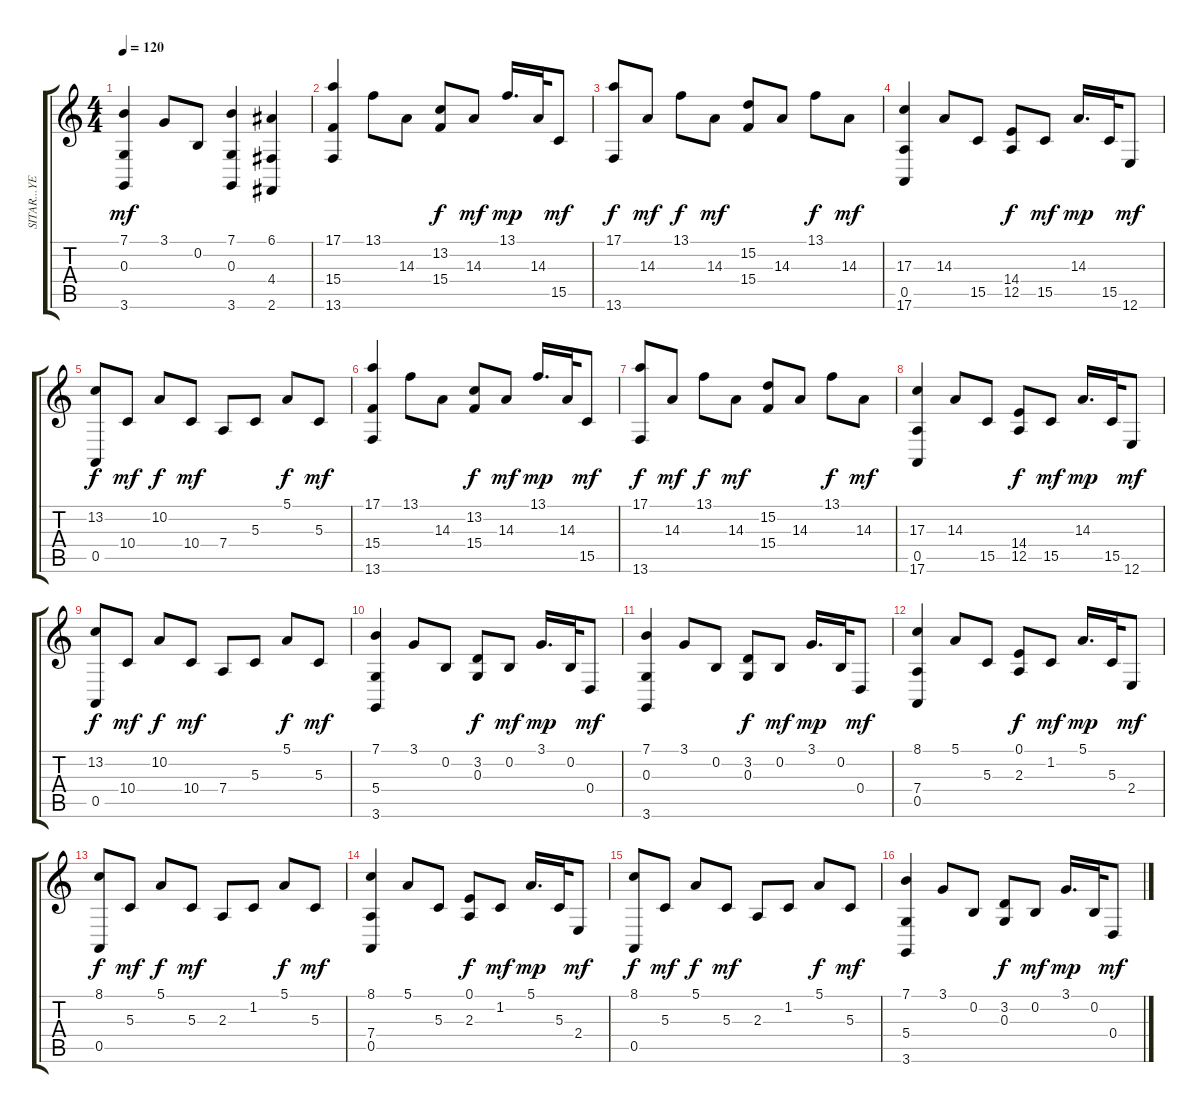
\track ("SITAR...YES SITAR>>" "SITAR...YE") {instrument sitar}
\staff {score tabs}
\tuning (E4 B3 G3 D3 A2 E2) {hide}
\ts (4 4)
\tempo 120
\clef g2
\ks c
(7.1 0.3 3.6).4{dy mf} 3.1.8 0.2.8 (7.1 0.3 3.6).4 (6.1 4.4 2.6).4 |
(17.1 15.4 13.6).4 13.1.8 14.3.8 (13.2 15.4).8{dy f} 14.3.8{dy mf} 13.1.16{d dy mp} 14.3.32 15.5.8{dy mf} |
(17.1 13.6).8{dy f} 14.3.8{dy mf} 13.1.8{dy f} 14.3.8{dy mf} (15.2 15.4).8 14.3.8 13.1.8{dy f} 14.3.8{dy mf} |
(17.3 0.5 17.6).4 14.3.8 15.5.8 (14.4 12.5).8{dy f} 15.5.8{dy mf} 14.3.16{d dy mp} 15.5.32 12.6.8{dy mf} |
(13.2 0.5).8{dy f} 10.4.8{dy mf} 10.2.8{dy f} 10.4.8{dy mf} 7.4.8 5.3.8 5.1.8{dy f} 5.3.8{dy mf} |
(17.1 15.4 13.6).4 13.1.8 14.3.8 (13.2 15.4).8{dy f} 14.3.8{dy mf} 13.1.16{d dy mp} 14.3.32 15.5.8{dy mf} |
(17.1 13.6).8{dy f} 14.3.8{dy mf} 13.1.8{dy f} 14.3.8{dy mf} (15.2 15.4).8 14.3.8 13.1.8{dy f} 14.3.8{dy mf} |
(17.3 0.5 17.6).4 14.3.8 15.5.8 (14.4 12.5).8{dy f} 15.5.8{dy mf} 14.3.16{d dy mp} 15.5.32 12.6.8{dy mf} |
(13.2 0.5).8{dy f} 10.4.8{dy mf} 10.2.8{dy f} 10.4.8{dy mf} 7.4.8 5.3.8 5.1.8{dy f} 5.3.8{dy mf} |
(7.1 5.4 3.6).4 3.1.8 0.2.8 (3.2 0.3).8{dy f} 0.2.8{dy mf} 3.1.16{d dy mp} 0.2.32 0.4.8{dy mf} |
(7.1 0.3 3.6).4 3.1.8 0.2.8 (3.2 0.3).8{dy f} 0.2.8{dy mf} 3.1.16{d dy mp} 0.2.32 0.4.8{dy mf} |
(8.1 7.4 0.5).4 5.1.8 5.3.8 (0.1 2.3).8{dy f} 1.2.8{dy mf} 5.1.16{d dy mp} 5.3.32 2.4.8{dy mf} |
(8.1 0.5).8{dy f} 5.3.8{dy mf} 5.1.8{dy f} 5.3.8{dy mf} 2.3.8 1.2.8 5.1.8{dy f} 5.3.8{dy mf} |
(8.1 7.4 0.5).4 5.1.8 5.3.8 (0.1 2.3).8{dy f} 1.2.8{dy mf} 5.1.16{d dy mp} 5.3.32 2.4.8{dy mf} |
(8.1 0.5).8{dy f} 5.3.8{dy mf} 5.1.8{dy f} 5.3.8{dy mf} 2.3.8 1.2.8 5.1.8{dy f} 5.3.8{dy mf} |
(7.1 5.4 3.6).4 3.1.8 0.2.8 (3.2 0.3).8{dy f} 0.2.8{dy mf} 3.1.16{d dy mp} 0.2.32 0.4.8{dy mf}
